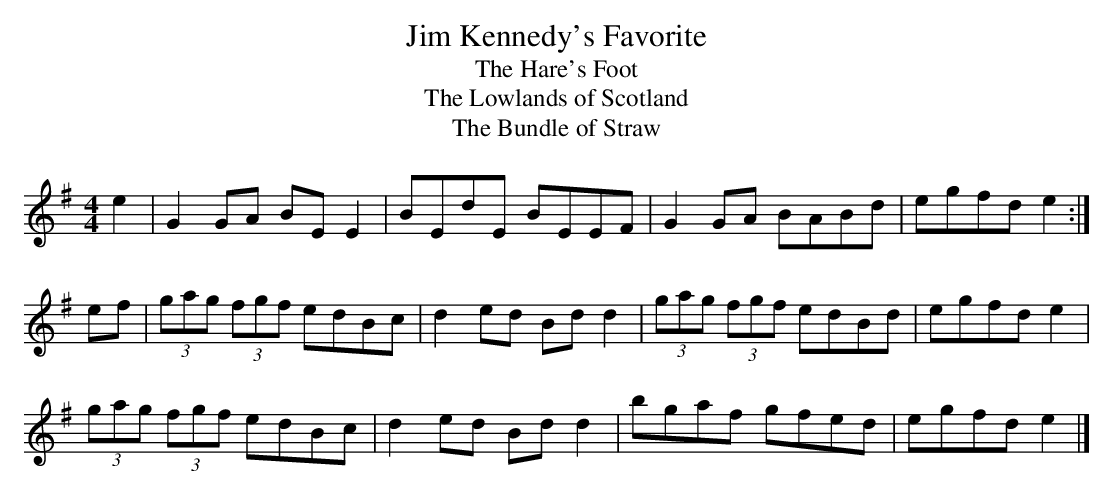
X:1
T:Jim Kennedy's Favorite
T:The Hare's Foot
T:The Lowlands of Scotland
T:The Bundle of Straw
M:4/4
L:1/8
K:Em
e2|G2 GA BE E2|BEdE BEEF|G2 GA BABd|egfd e2:|]
ef|(3gag (3fgf edBc|d2 ed Bd d2|(3gag (3fgf edBd|egfd e2|
(3gag (3fgf edBc|d2 ed Bd d2|bgaf gfed|egfd e2|]
